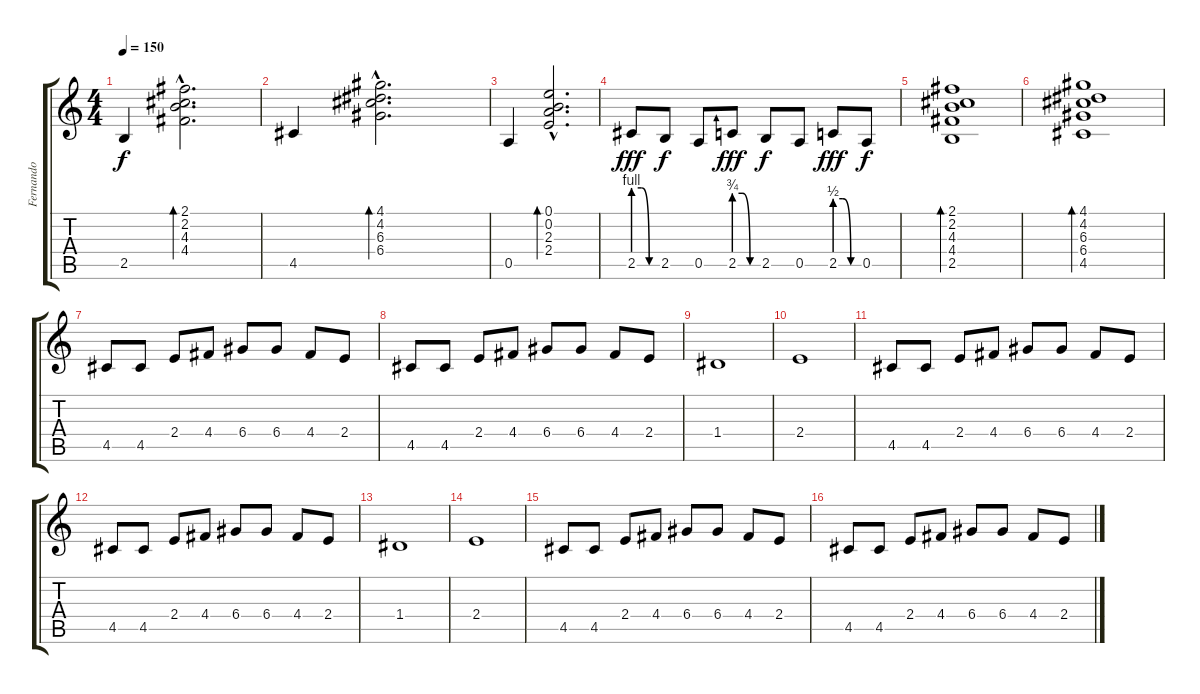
\track ("Fernando" "Fernando") {instrument overdrivenguitar}
\staff {score tabs}
\tuning (E4 B3 G3 D3 A2 E2) {hide}
\ts (4 4)
\tempo 150
\clef g2
\ks c
2.5.4{dy f} (2.1{hac} 2.2{hac} 4.3{hac} 4.4{hac}).2{d bd 60} |
4.5.4 (4.1{hac} 4.2{hac} 6.3{hac} 6.4{hac}).2{d bd 60} |
0.5.4 (0.1{hac} 0.2{hac} 2.3{hac} 2.4{hac}).2{d bd 60} |
2.5{be (custom 0 4 20 4 40 0 60 0)}.8{dy fff} 2.5.8{dy f} 0.5.8 2.5{be (custom 0 3 20 3 40 0 60 0)}.8{dy fff} 2.5.8{dy f} 0.5.8 2.5{be (custom 0 2 20 2 40 0 60 0)}.8{dy fff} 0.5.8{dy f} |
(2.1 2.2 4.3 4.4 2.5).1{bd 60} |
(4.1 4.2 6.3 6.4 4.5).1{bd 60} |
4.5.8 4.5.8 2.4.8 4.4.8 6.4.8 6.4.8 4.4.8 2.4.8 |
4.5.8 4.5.8 2.4.8 4.4.8 6.4.8 6.4.8 4.4.8 2.4.8 |
1.4.1 |
2.4.1 |
4.5.8 4.5.8 2.4.8 4.4.8 6.4.8 6.4.8 4.4.8 2.4.8 |
4.5.8 4.5.8 2.4.8 4.4.8 6.4.8 6.4.8 4.4.8 2.4.8 |
1.4.1 |
2.4.1 |
4.5.8 4.5.8 2.4.8 4.4.8 6.4.8 6.4.8 4.4.8 2.4.8 |
4.5.8 4.5.8 2.4.8 4.4.8 6.4.8 6.4.8 4.4.8 2.4.8
